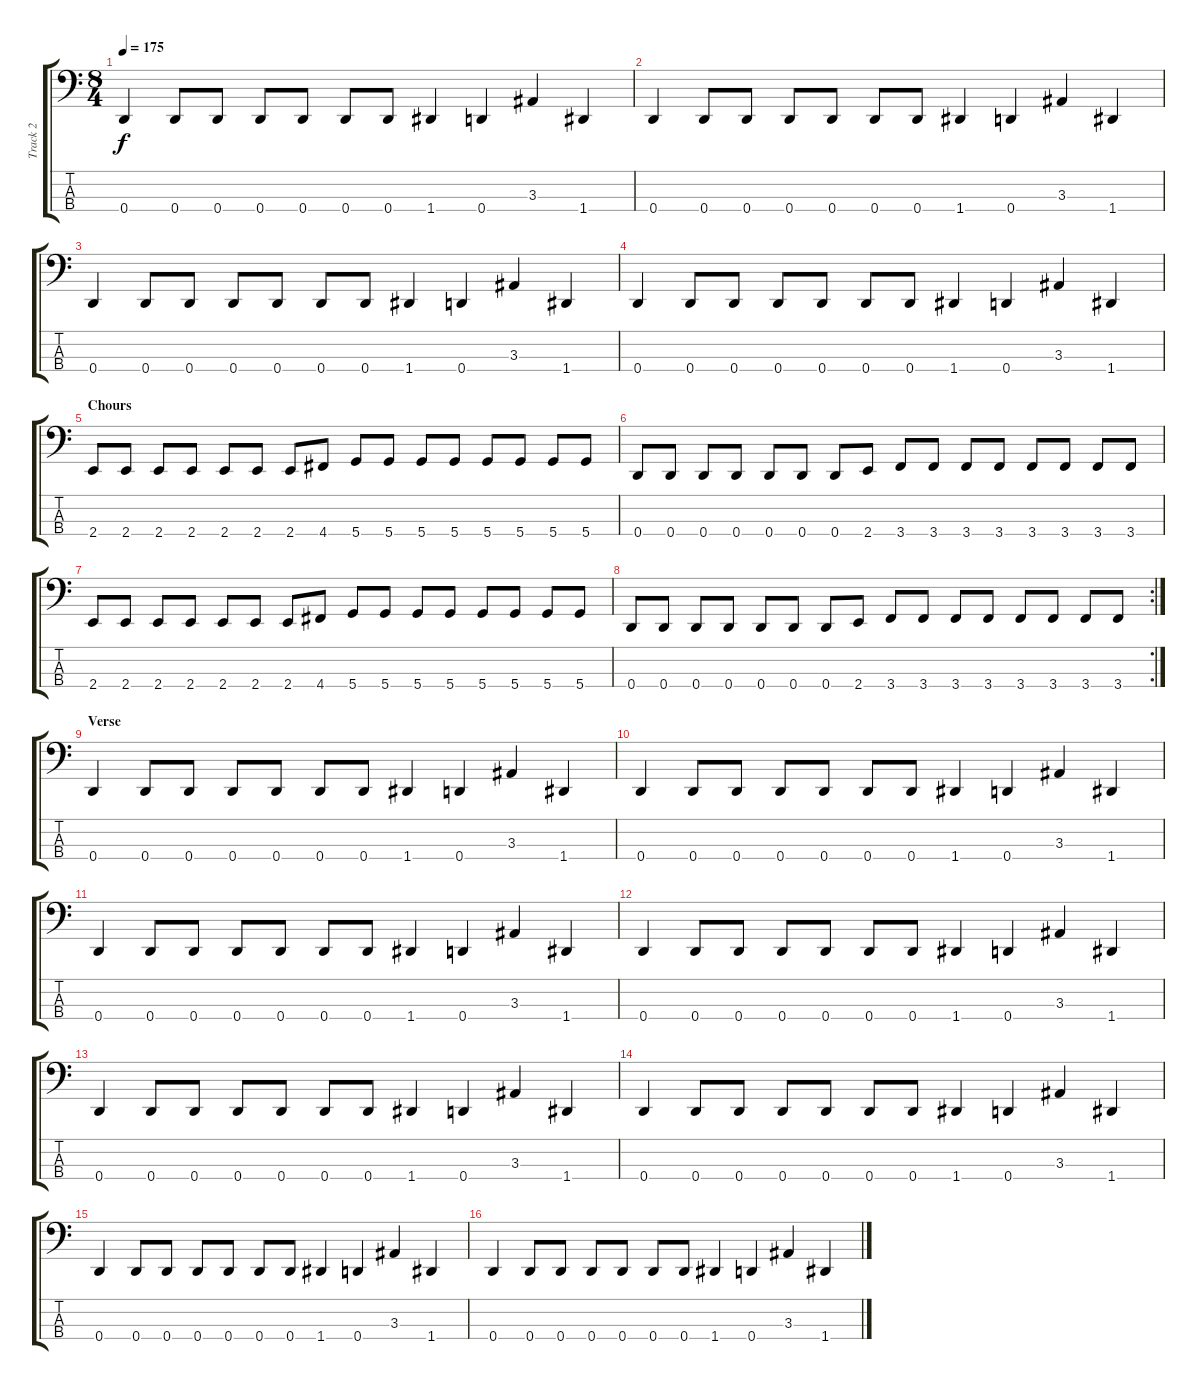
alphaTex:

\track ("Track 2" "Track 2") {instrument electricbassfinger}
\staff {score tabs}
\tuning (F2 C2 G1 D1) {hide}
\ts (8 4)
\tempo 175
\clef f4
\ks c
0.4.4{dy f} 0.4.8 0.4.8 0.4.8 0.4.8 0.4.8 0.4.8 1.4.4 0.4.4 3.3.4 1.4.4 |
0.4.4 0.4.8 0.4.8 0.4.8 0.4.8 0.4.8 0.4.8 1.4.4 0.4.4 3.3.4 1.4.4 |
0.4.4 0.4.8 0.4.8 0.4.8 0.4.8 0.4.8 0.4.8 1.4.4 0.4.4 3.3.4 1.4.4 |
0.4.4 0.4.8 0.4.8 0.4.8 0.4.8 0.4.8 0.4.8 1.4.4 0.4.4 3.3.4 1.4.4 |
\section ("" "Chours")
2.4.8 2.4.8 2.4.8 2.4.8 2.4.8 2.4.8 2.4.8 4.4.8 5.4.8 5.4.8 5.4.8 5.4.8 5.4.8 5.4.8 5.4.8 5.4.8 |
0.4.8 0.4.8 0.4.8 0.4.8 0.4.8 0.4.8 0.4.8 2.4.8 3.4.8 3.4.8 3.4.8 3.4.8 3.4.8 3.4.8 3.4.8 3.4.8 |
2.4.8 2.4.8 2.4.8 2.4.8 2.4.8 2.4.8 2.4.8 4.4.8 5.4.8 5.4.8 5.4.8 5.4.8 5.4.8 5.4.8 5.4.8 5.4.8 |
\rc 2
0.4.8 0.4.8 0.4.8 0.4.8 0.4.8 0.4.8 0.4.8 2.4.8 3.4.8 3.4.8 3.4.8 3.4.8 3.4.8 3.4.8 3.4.8 3.4.8 |
\section ("" "Verse")
0.4.4 0.4.8 0.4.8 0.4.8 0.4.8 0.4.8 0.4.8 1.4.4 0.4.4 3.3.4 1.4.4 |
0.4.4 0.4.8 0.4.8 0.4.8 0.4.8 0.4.8 0.4.8 1.4.4 0.4.4 3.3.4 1.4.4 |
0.4.4 0.4.8 0.4.8 0.4.8 0.4.8 0.4.8 0.4.8 1.4.4 0.4.4 3.3.4 1.4.4 |
0.4.4 0.4.8 0.4.8 0.4.8 0.4.8 0.4.8 0.4.8 1.4.4 0.4.4 3.3.4 1.4.4 |
0.4.4 0.4.8 0.4.8 0.4.8 0.4.8 0.4.8 0.4.8 1.4.4 0.4.4 3.3.4 1.4.4 |
0.4.4 0.4.8 0.4.8 0.4.8 0.4.8 0.4.8 0.4.8 1.4.4 0.4.4 3.3.4 1.4.4 |
0.4.4 0.4.8 0.4.8 0.4.8 0.4.8 0.4.8 0.4.8 1.4.4 0.4.4 3.3.4 1.4.4 |
0.4.4 0.4.8 0.4.8 0.4.8 0.4.8 0.4.8 0.4.8 1.4.4 0.4.4 3.3.4 1.4.4
